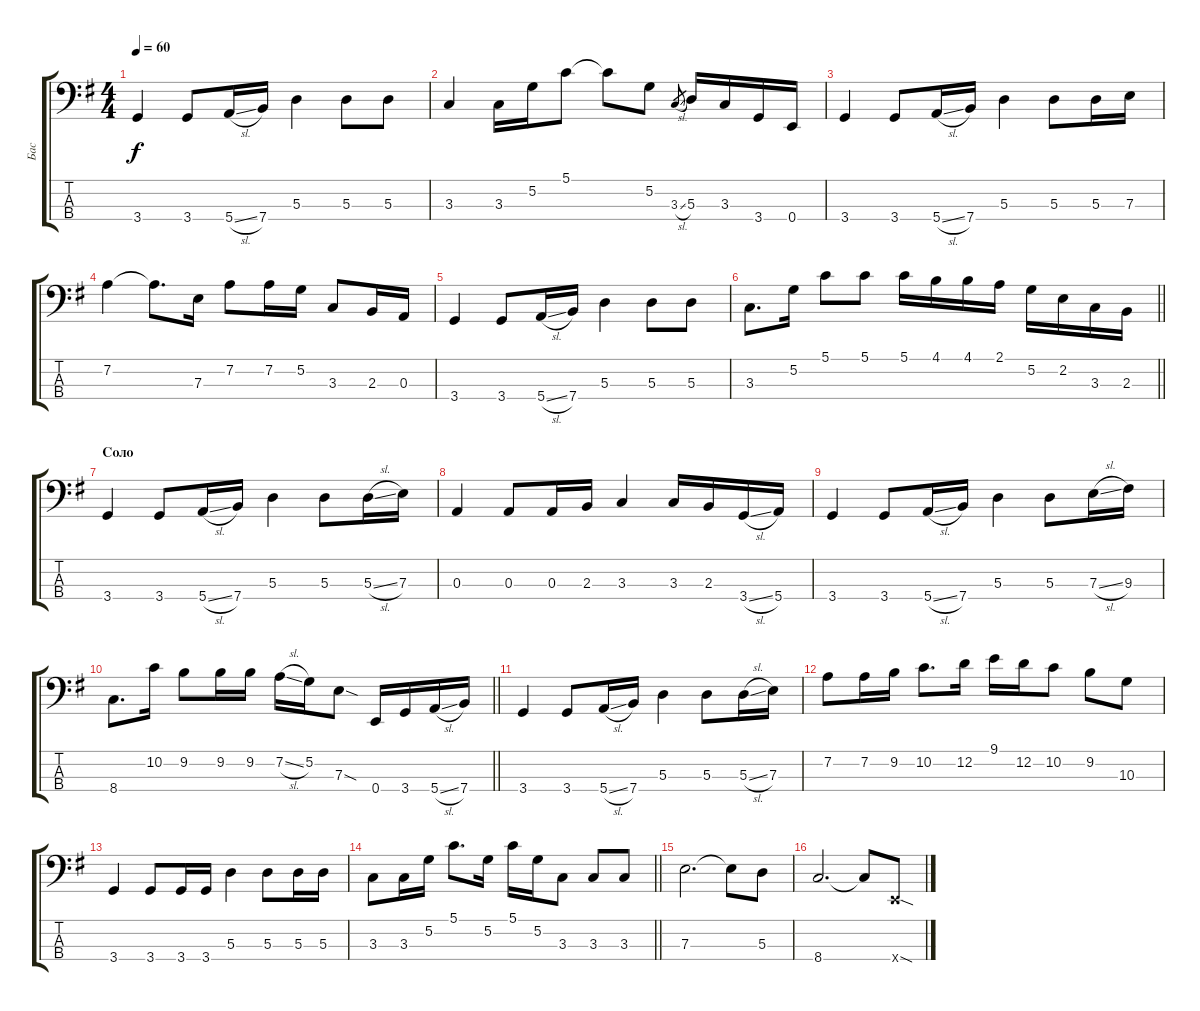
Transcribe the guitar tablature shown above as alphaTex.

\track ("Бас" "Бас") {instrument electricbassfinger}
\staff {score tabs}
\tuning (G2 D2 A1 E1) {hide}
\ts (4 4)
\tempo 60
\clef f4
\ks g
3.4.4{dy f} 3.4.8 5.4{sl}.16 7.4.16 5.3.4 5.3.8 5.3.8 |
3.3.4 3.3.16 5.2.16 5.1.8 5.1{t}.8 5.2.8 3.3{sl}.8{gr} 5.3.16 3.3.16 3.4.16 0.4.16 |
3.4.4 3.4.8 5.4{sl}.16 7.4.16 5.3.4 5.3.8 5.3.16 7.3.16 |
7.2.4 7.2{t}.8{d} 7.3.16 7.2.8 7.2.16 5.2.16 3.3.8 2.3.16 0.3.16 |
3.4.4 3.4.8 5.4{sl}.16 7.4.16 5.3.4 5.3.8 5.3.8 |
\barLineRight lightlight
3.3.8{d} 5.2.16 5.1.8 5.1.8 5.1.16 4.1.16 4.1.16 2.1.16 5.2.16 2.2.16 3.3.16 2.3.16 |
\section ("" "Соло")
3.4.4 3.4.8 5.4{sl}.16 7.4.16 5.3.4 5.3.8 5.3{sl}.16 7.3.16 |
0.3.4 0.3.8 0.3.16 2.3.16 3.3.4 3.3.16 2.3.16 3.4{sl}.16 5.4.16 |
3.4.4 3.4.8 5.4{sl}.16 7.4.16 5.3.4 5.3.8 7.3{sl}.16 9.3.16 |
\barLineRight lightlight
8.4.8{d} 10.2.16 9.2.8 9.2.16 9.2.16 7.2{sl}.16 5.2.16 7.3{sod}.8 0.4.16 3.4.16 5.4{sl}.16 7.4.16 |
3.4.4 3.4.8 5.4{sl}.16 7.4.16 5.3.4 5.3.8 5.3{sl}.16 7.3.16 |
7.2.8 7.2.16 9.2.16 10.2.8{d} 12.2.16 9.1.16 12.2.16 10.2.8 9.2.8 10.3.8 |
3.4.4 3.4.8 3.4.16 3.4.16 5.3.4 5.3.8 5.3.16 5.3.16 |
\barLineRight lightlight
3.3.8 3.3.16 5.2.16 5.1.8{d} 5.2.16 5.1.16 5.2.16 3.3.8 3.3.8 3.3.8 |
7.3.2{d} 7.3{t}.8 5.3.8 |
8.4.2{d} 8.4{t}.8 0.4{sod x}.8
